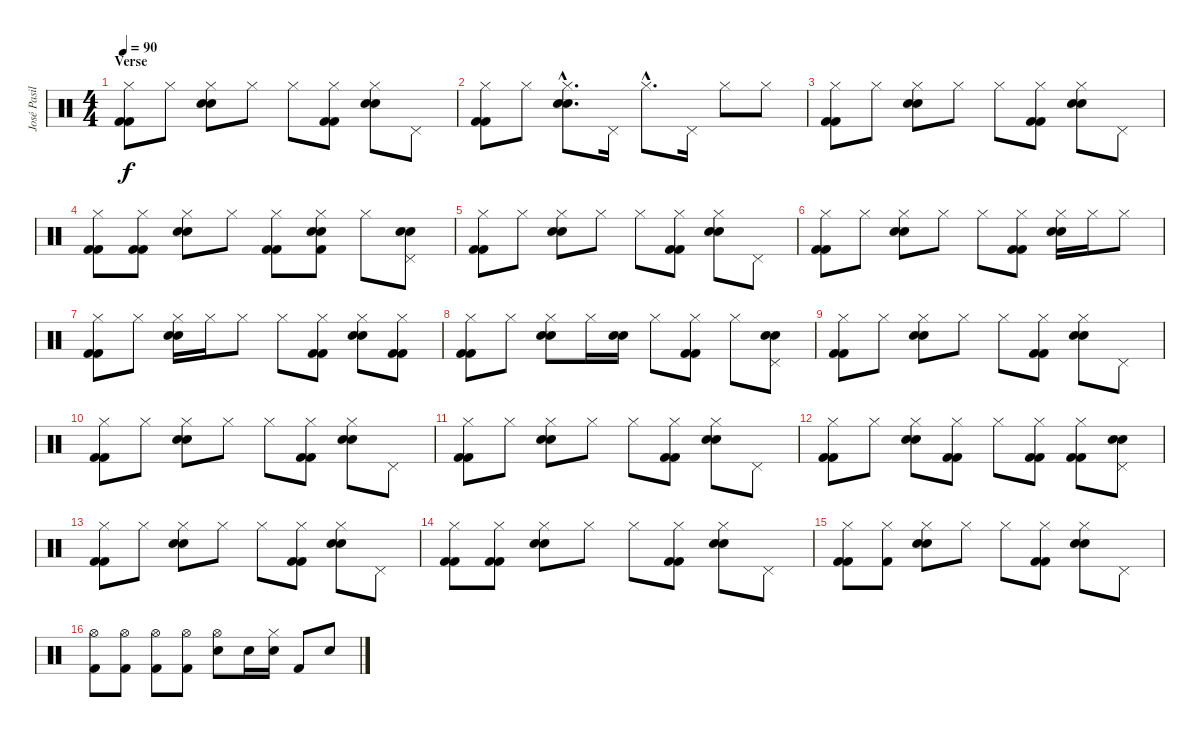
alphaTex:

\track ("José Pasillas [Drums]" "José Pasil") {instrument percussion}
\staff {score}
\articulation defaults
\ts (4 4)
\section ("" "Verse")
\tempo 90
\clef neutral
\ks c
("Kick (hit) 2" "Kick (hit) 2" "Hi-Hat (closed)").8{dy f} "Hi-Hat (closed)".8 ("Electric Snare (hit)" "Electric Snare (hit)" "Hi-Hat (closed)").8 "Hi-Hat (closed)".8 "Hi-Hat (closed)".8 ("Kick (hit) 2" "Kick (hit) 2" "Hi-Hat (closed)").8 ("Electric Snare (hit)" "Electric Snare (hit)" "Hi-Hat (closed)").8 "Pedal Hi-Hat (hit)".8 |
("Kick (hit) 2" "Kick (hit) 2" "Hi-Hat (closed)").8 "Hi-Hat (closed)".8 ("Electric Snare (hit)"{hac} "Electric Snare (hit)"{hac} "Hi-Hat (closed)"{hac}).8{d} "Pedal Hi-Hat (hit)".16 "Hi-Hat (closed)"{hac}.8{d} "Pedal Hi-Hat (hit)".16 "Hi-Hat (closed)".8 "Hi-Hat (closed)".8 |
("Kick (hit) 2" "Kick (hit) 2" "Hi-Hat (closed)").8 "Hi-Hat (closed)".8 ("Electric Snare (hit)" "Electric Snare (hit)" "Hi-Hat (closed)").8 "Hi-Hat (closed)".8 "Hi-Hat (closed)".8 ("Kick (hit) 2" "Kick (hit) 2" "Hi-Hat (closed)").8 ("Electric Snare (hit)" "Electric Snare (hit)" "Hi-Hat (closed)").8 "Pedal Hi-Hat (hit)".8 |
("Kick (hit) 2" "Kick (hit) 2" "Hi-Hat (closed)").8 ("Kick (hit) 2" "Kick (hit) 2" "Hi-Hat (closed)").8 ("Electric Snare (hit)" "Electric Snare (hit)" "Hi-Hat (closed)").8 "Hi-Hat (closed)".8 ("Kick (hit) 2" "Kick (hit) 2" "Hi-Hat (closed)").8 ("Kick (hit) 2" "Electric Snare (hit)" "Electric Snare (hit)" "Hi-Hat (closed)").8 "Hi-Hat (closed)".8 ("Electric Snare (hit)" "Electric Snare (hit)" "Pedal Hi-Hat (hit)").8 |
("Kick (hit) 2" "Kick (hit) 2" "Hi-Hat (closed)").8 "Hi-Hat (closed)".8 ("Electric Snare (hit)" "Electric Snare (hit)" "Hi-Hat (closed)").8 "Hi-Hat (closed)".8 "Hi-Hat (closed)".8 ("Kick (hit) 2" "Kick (hit) 2" "Hi-Hat (closed)").8 ("Electric Snare (hit)" "Electric Snare (hit)" "Hi-Hat (closed)").8 "Pedal Hi-Hat (hit)".8 |
("Kick (hit) 2" "Kick (hit) 2" "Hi-Hat (closed)").8 "Hi-Hat (closed)".8 ("Electric Snare (hit)" "Electric Snare (hit)" "Hi-Hat (closed)").8 "Hi-Hat (closed)".8 "Hi-Hat (closed)".8 ("Kick (hit) 2" "Kick (hit) 2" "Hi-Hat (closed)").8 ("Electric Snare (hit)" "Electric Snare (hit)" "Hi-Hat (closed)").16 "Hi-Hat (closed)".16 "Hi-Hat (closed)".8 |
("Kick (hit) 2" "Kick (hit) 2" "Hi-Hat (closed)").8 "Hi-Hat (closed)".8 ("Electric Snare (hit)" "Electric Snare (hit)" "Hi-Hat (closed)").16 "Hi-Hat (closed)".16 "Hi-Hat (closed)".8 "Hi-Hat (closed)".8 ("Kick (hit) 2" "Kick (hit) 2" "Hi-Hat (closed)").8 ("Electric Snare (hit)" "Electric Snare (hit)" "Hi-Hat (closed)").8 ("Kick (hit) 2" "Kick (hit) 2" "Hi-Hat (closed)").8 |
("Kick (hit) 2" "Kick (hit) 2" "Hi-Hat (closed)").8 "Hi-Hat (closed)".8 ("Electric Snare (hit)" "Electric Snare (hit)" "Hi-Hat (closed)").8 "Hi-Hat (closed)".16 ("Electric Snare (hit)" "Electric Snare (hit)").16 "Hi-Hat (closed)".8 ("Kick (hit) 2" "Kick (hit) 2" "Hi-Hat (closed)").8 "Hi-Hat (closed)".8 ("Electric Snare (hit)" "Electric Snare (hit)" "Pedal Hi-Hat (hit)").8 |
("Kick (hit) 2" "Kick (hit) 2" "Hi-Hat (closed)").8 "Hi-Hat (closed)".8 ("Electric Snare (hit)" "Electric Snare (hit)" "Hi-Hat (closed)").8 "Hi-Hat (closed)".8 "Hi-Hat (closed)".8 ("Kick (hit) 2" "Kick (hit) 2" "Hi-Hat (closed)").8 ("Electric Snare (hit)" "Electric Snare (hit)" "Hi-Hat (closed)").8 "Pedal Hi-Hat (hit)".8 |
("Kick (hit) 2" "Kick (hit) 2" "Hi-Hat (closed)").8 "Hi-Hat (closed)".8 ("Electric Snare (hit)" "Electric Snare (hit)" "Hi-Hat (closed)").8 "Hi-Hat (closed)".8 "Hi-Hat (closed)".8 ("Kick (hit) 2" "Kick (hit) 2" "Hi-Hat (closed)").8 ("Electric Snare (hit)" "Electric Snare (hit)" "Hi-Hat (closed)").8 "Pedal Hi-Hat (hit)".8 |
("Kick (hit) 2" "Kick (hit) 2" "Hi-Hat (closed)").8 "Hi-Hat (closed)".8 ("Electric Snare (hit)" "Electric Snare (hit)" "Hi-Hat (closed)").8 "Hi-Hat (closed)".8 "Hi-Hat (closed)".8 ("Kick (hit) 2" "Kick (hit) 2" "Hi-Hat (closed)").8 ("Electric Snare (hit)" "Electric Snare (hit)" "Hi-Hat (closed)").8 "Pedal Hi-Hat (hit)".8 |
("Kick (hit) 2" "Kick (hit) 2" "Hi-Hat (closed)").8 "Hi-Hat (closed)".8 ("Electric Snare (hit)" "Electric Snare (hit)" "Hi-Hat (closed)").8 ("Kick (hit) 2" "Kick (hit) 2" "Hi-Hat (closed)").8 "Hi-Hat (closed)".8 ("Kick (hit) 2" "Kick (hit) 2" "Hi-Hat (closed)").8 ("Kick (hit) 2" "Kick (hit) 2" "Hi-Hat (closed)").8 ("Electric Snare (hit)" "Electric Snare (hit)" "Pedal Hi-Hat (hit)").8 |
("Kick (hit) 2" "Kick (hit) 2" "Hi-Hat (closed)").8 "Hi-Hat (closed)".8 ("Electric Snare (hit)" "Electric Snare (hit)" "Hi-Hat (closed)").8 "Hi-Hat (closed)".8 "Hi-Hat (closed)".8 ("Kick (hit) 2" "Kick (hit) 2" "Hi-Hat (closed)").8 ("Electric Snare (hit)" "Electric Snare (hit)" "Hi-Hat (closed)").8 "Pedal Hi-Hat (hit)".8 |
("Kick (hit) 2" "Kick (hit) 2" "Hi-Hat (closed)").8 ("Kick (hit) 2" "Kick (hit) 2" "Hi-Hat (closed)").8 ("Electric Snare (hit)" "Electric Snare (hit)" "Hi-Hat (closed)").8 "Hi-Hat (closed)".8 "Hi-Hat (closed)".8 ("Kick (hit) 2" "Kick (hit) 2" "Hi-Hat (closed)").8 ("Electric Snare (hit)" "Electric Snare (hit)" "Hi-Hat (closed)").8 "Pedal Hi-Hat (hit)".8 |
("Kick (hit) 2" "Kick (hit) 2" "Hi-Hat (closed)").8 ("Kick (hit) 2" "Hi-Hat (closed)").8 ("Electric Snare (hit)" "Electric Snare (hit)" "Hi-Hat (closed)").8 "Hi-Hat (closed)".8 "Hi-Hat (closed)".8 ("Kick (hit) 2" "Kick (hit) 2" "Hi-Hat (closed)").8 ("Electric Snare (hit)" "Electric Snare (hit)" "Hi-Hat (closed)").8 "Pedal Hi-Hat (hit)".8 |
("Kick (hit) 2" "Hi-Hat (open)").8 ("Kick (hit) 2" "Hi-Hat (open)").8 ("Kick (hit) 2" "Hi-Hat (open)").8 ("Kick (hit) 2" "Hi-Hat (open)").8 ("Electric Snare (hit)" "Hi-Hat (open)").8 "Electric Snare (hit)".16 ("Electric Snare (hit)" "Hi-Hat (closed)").16 "Kick (hit) 2".8 "Electric Snare (hit)".8
